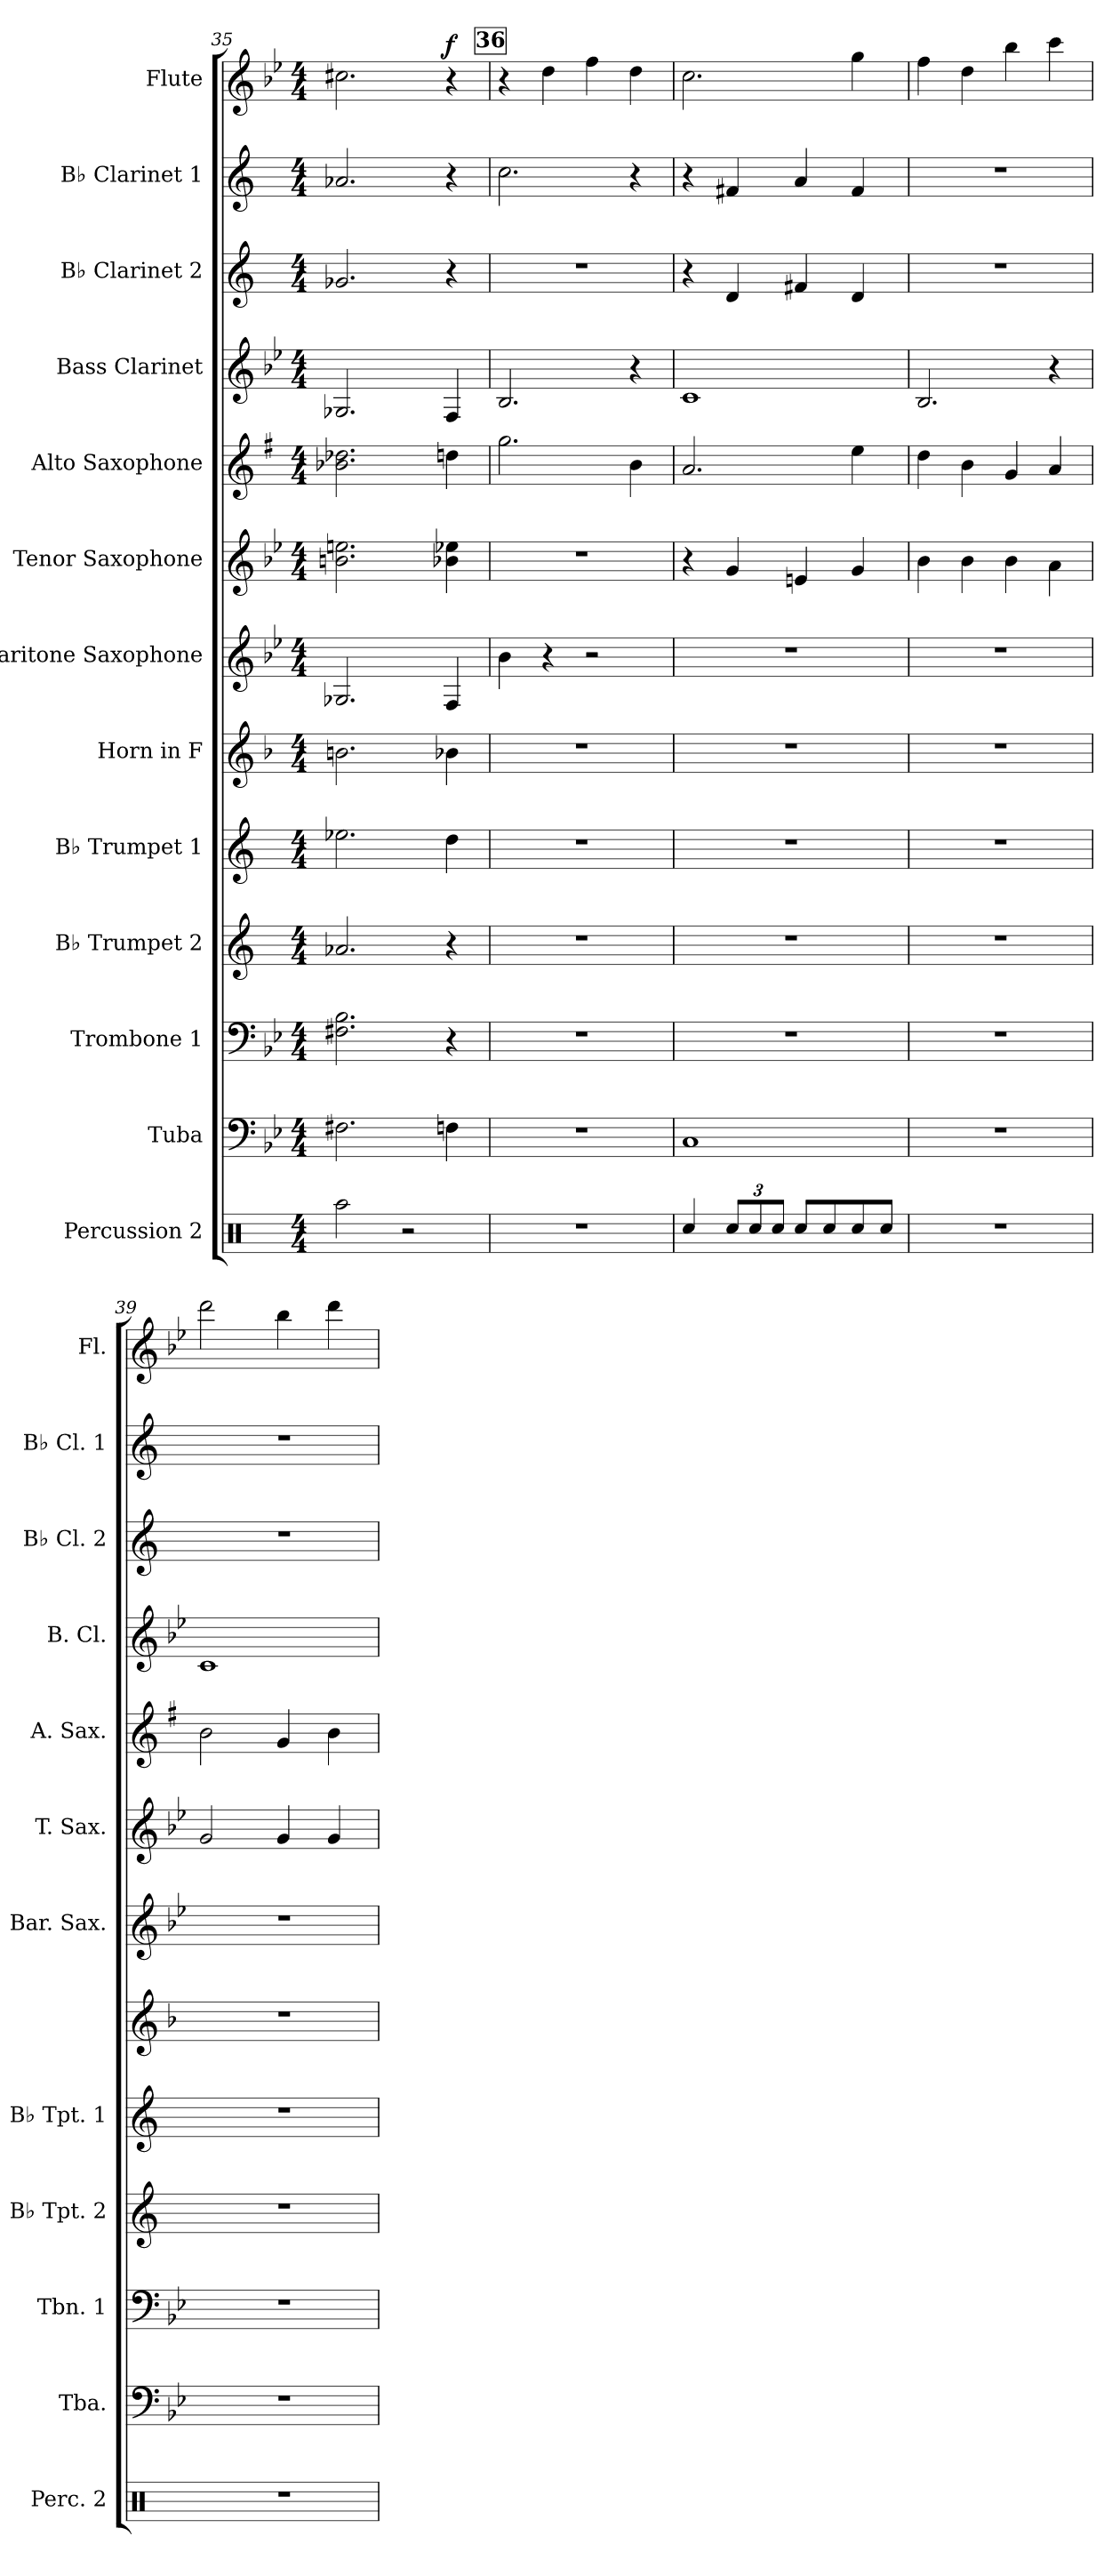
**kern	**kern	**kern	**kern	**kern	**kern	**kern	**kern	**kern	**kern	**kern	**kern	**kern	**dynam
*part13	*part12	*part11	*part10	*part9	*part8	*part7	*part6	*part5	*part4	*part3	*part2	*part1	*part1
*staff13	*staff12	*staff11	*staff10	*staff9	*staff8	*staff7	*staff6	*staff5	*staff4	*staff3	*staff2	*staff1	*staff1
*I"Percussion 2	*I"Tuba	*I"Trombone 1	*I"B♭ Trumpet 2	*I"B♭ Trumpet 1	*I"Horn in F	*I"Baritone Saxophone	*I"Tenor Saxophone	*I"Alto Saxophone	*I"Bass Clarinet	*I"B♭ Clarinet 2	*I"B♭ Clarinet 1	*I"Flute	*
*I'Perc. 2	*I'Tba.	*I'Tbn. 1	*I'B♭ Tpt. 2	*I'B♭ Tpt. 1	*	*I'Bar. Sax.	*I'T. Sax.	*I'A. Sax.	*I'B. Cl.	*I'B♭ Cl. 2	*I'B♭ Cl. 1	*I'Fl.	*
*clefX	*clefF4	*clefF4	*clefG2	*clefG2	*clefG2	*clefG2	*clefG2	*clefG2	*clefG2	*clefG2	*clefG2	*clefG2	*
*	*	*	*ITrd1c2	*ITrd1c2	*ITrd4c7	*ITrd12c21	*ITrd8c14	*ITrd5c9	*ITrd8c14	*ITrd1c2	*ITrd1c2	*	*
*k[]	*k[b-e-]	*k[b-e-]	*k[b-e-]	*k[b-e-]	*k[b-e-]	*k[b-e-]	*k[b-e-]	*k[b-e-]	*k[b-e-]	*k[b-e-]	*k[b-e-]	*k[b-e-]	*
*M4/4	*M4/4	*M4/4	*M4/4	*M4/4	*M4/4	*M4/4	*M4/4	*M4/4	*M4/4	*M4/4	*M4/4	*M4/4	*
=35	=35	=35	=35	=35	=35	=35	=35	=35	=35	=35	=35	=35	=35
2Raa\	2.F#X\	2.F#X\ 2.B-\	2.g-X/	2.dd-X\	2.en\	2.GG-X/	2.Bn\ 2.en\	2.d-X\ 2.f-X\	2.GG-X/	2.f-X/	2.g-X/	2.cc#X\	.
2r	.	.	.	.	.	.	.	.	.	.	.	.	.
!	!	!	!	!	!	!	!	!	!	!	!	!	!LO:DY:a
.	4Fn\	4r	4r	4cc\	4e-X\	4FF/	4B-X\ 4e-X\	4fn\	4FF/	4r	4r	4r	f
!!LO:REH:place=s1:a:B:fs=14:t=36
=36	=36	=36	=36	=36	=36	=36	=36	=36	=36	=36	=36	=36	=36
1r	1r	1r	1r	1r	1r	4B-\	1r	2.b-\	2.BB-/	1r	2.b-\	4r	.
.	.	.	.	.	.	4r	.	.	.	.	.	4dd\	.
.	.	.	.	.	.	2r	.	.	.	.	.	4ff\	.
.	.	.	.	.	.	.	.	4d\	4r	.	4r	4dd\	.
=37	=37	=37	=37	=37	=37	=37	=37	=37	=37	=37	=37	=37	=37
4Rcc/	1C	1r	1r	1r	1r	1r	4r	2.c/	1C	4r	4r	2.cc\	.
*Xbrackettup	*	*	*	*	*	*	*	*	*	*	*	*	*
12Rcc/L	.	.	.	.	.	.	4G/	.	.	4c/	4en/	.	.
12Rcc/	.	.	.	.	.	.	.	.	.	.	.	.	.
12Rcc/J	.	.	.	.	.	.	.	.	.	.	.	.	.
8Rcc/L	.	.	.	.	.	.	4En/	.	.	4en/	4g/	.	.
8Rcc/	.	.	.	.	.	.	.	.	.	.	.	.	.
8Rcc/	.	.	.	.	.	.	4G/	4g\	.	4c/	4e/	4gg\	.
8Rcc/J	.	.	.	.	.	.	.	.	.	.	.	.	.
=38	=38	=38	=38	=38	=38	=38	=38	=38	=38	=38	=38	=38	=38
1r	1r	1r	1r	1r	1r	1r	4B-\	4f\	2.BB-/	1r	1r	4ff\	.
.	.	.	.	.	.	.	4B-\	4d\	.	.	.	4dd\	.
.	.	.	.	.	.	.	4B-\	4B-/	.	.	.	4bb-\	.
.	.	.	.	.	.	.	4A\	4c/	4r	.	.	4ccc\	.
=39	=39	=39	=39	=39	=39	=39	=39	=39	=39	=39	=39	=39	=39
1r	1r	1r	1r	1r	1r	1r	2G/	2d\	1C	1r	1r	2ddd\	.
.	.	.	.	.	.	.	4G/	4B-/	.	.	.	4bb-\	.
.	.	.	.	.	.	.	4G/	4d\	.	.	.	4ddd\	.
=	=	=	=	=	=	=	=	=	=	=	=	=	=
*-	*-	*-	*-	*-	*-	*-	*-	*-	*-	*-	*-	*-	*-
